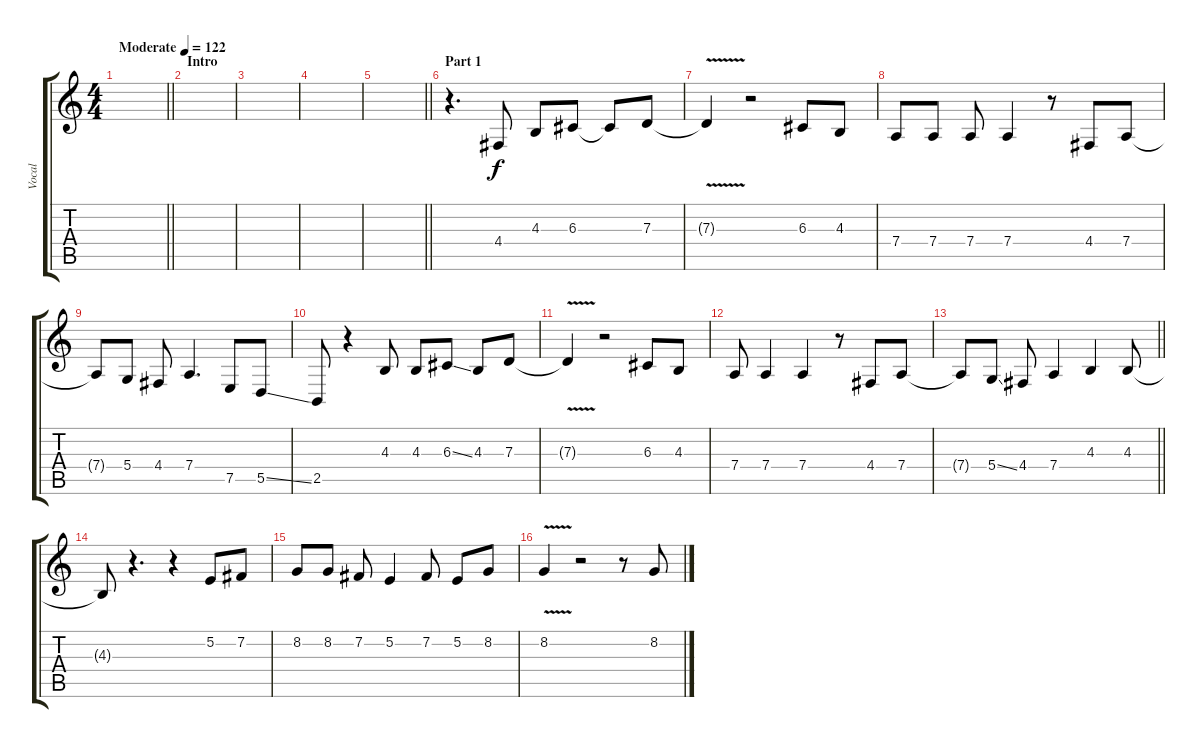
\track ("Vocal" "Vocal") {instrument viola}
\staff {score tabs}
\tuning (E4 B3 G3 D3 A2 E2) {hide}
\ts (4 4)
\tempo (122 "Moderate")
\clef g2
\barLineRight lightlight
\ks c
|
\section ("" "Intro")
|
|
|
\barLineRight lightlight
|
\section ("" "Part 1")
r.4{d} 4.4.8 4.3.8 6.3.8 6.3{t}.8 7.3.8 |
7.3{v t}.4 r.2 6.3.8 4.3.8 |
7.4.8 7.4.8 7.4.8 7.4.4 r.8 4.4.8 7.4.8 |
7.4{t}.8 5.4.8 4.4.8 7.4.4{d} 7.5.8 5.5{ss}.8 |
2.5.8 r.4 4.3.8 4.3.8 6.3{ss}.8 4.3.8 7.3.8 |
7.3{v t}.4 r.2 6.3.8 4.3.8 |
7.4.8 7.4.4 7.4.4 r.8 4.4.8 7.4.8 |
\barLineRight lightlight
7.4{t}.8 5.4{ss}.8 4.4.8 7.4.4 4.3.4 4.3.8 |
\section ("" " ")
4.3{t}.8 r.4{d} r.4 5.2.8 7.2.8 |
8.2.8 8.2.8 7.2.8 5.2.4 7.2.8 5.2.8 8.2.8 |
8.2{v}.4 r.2 r.8 8.2.8
